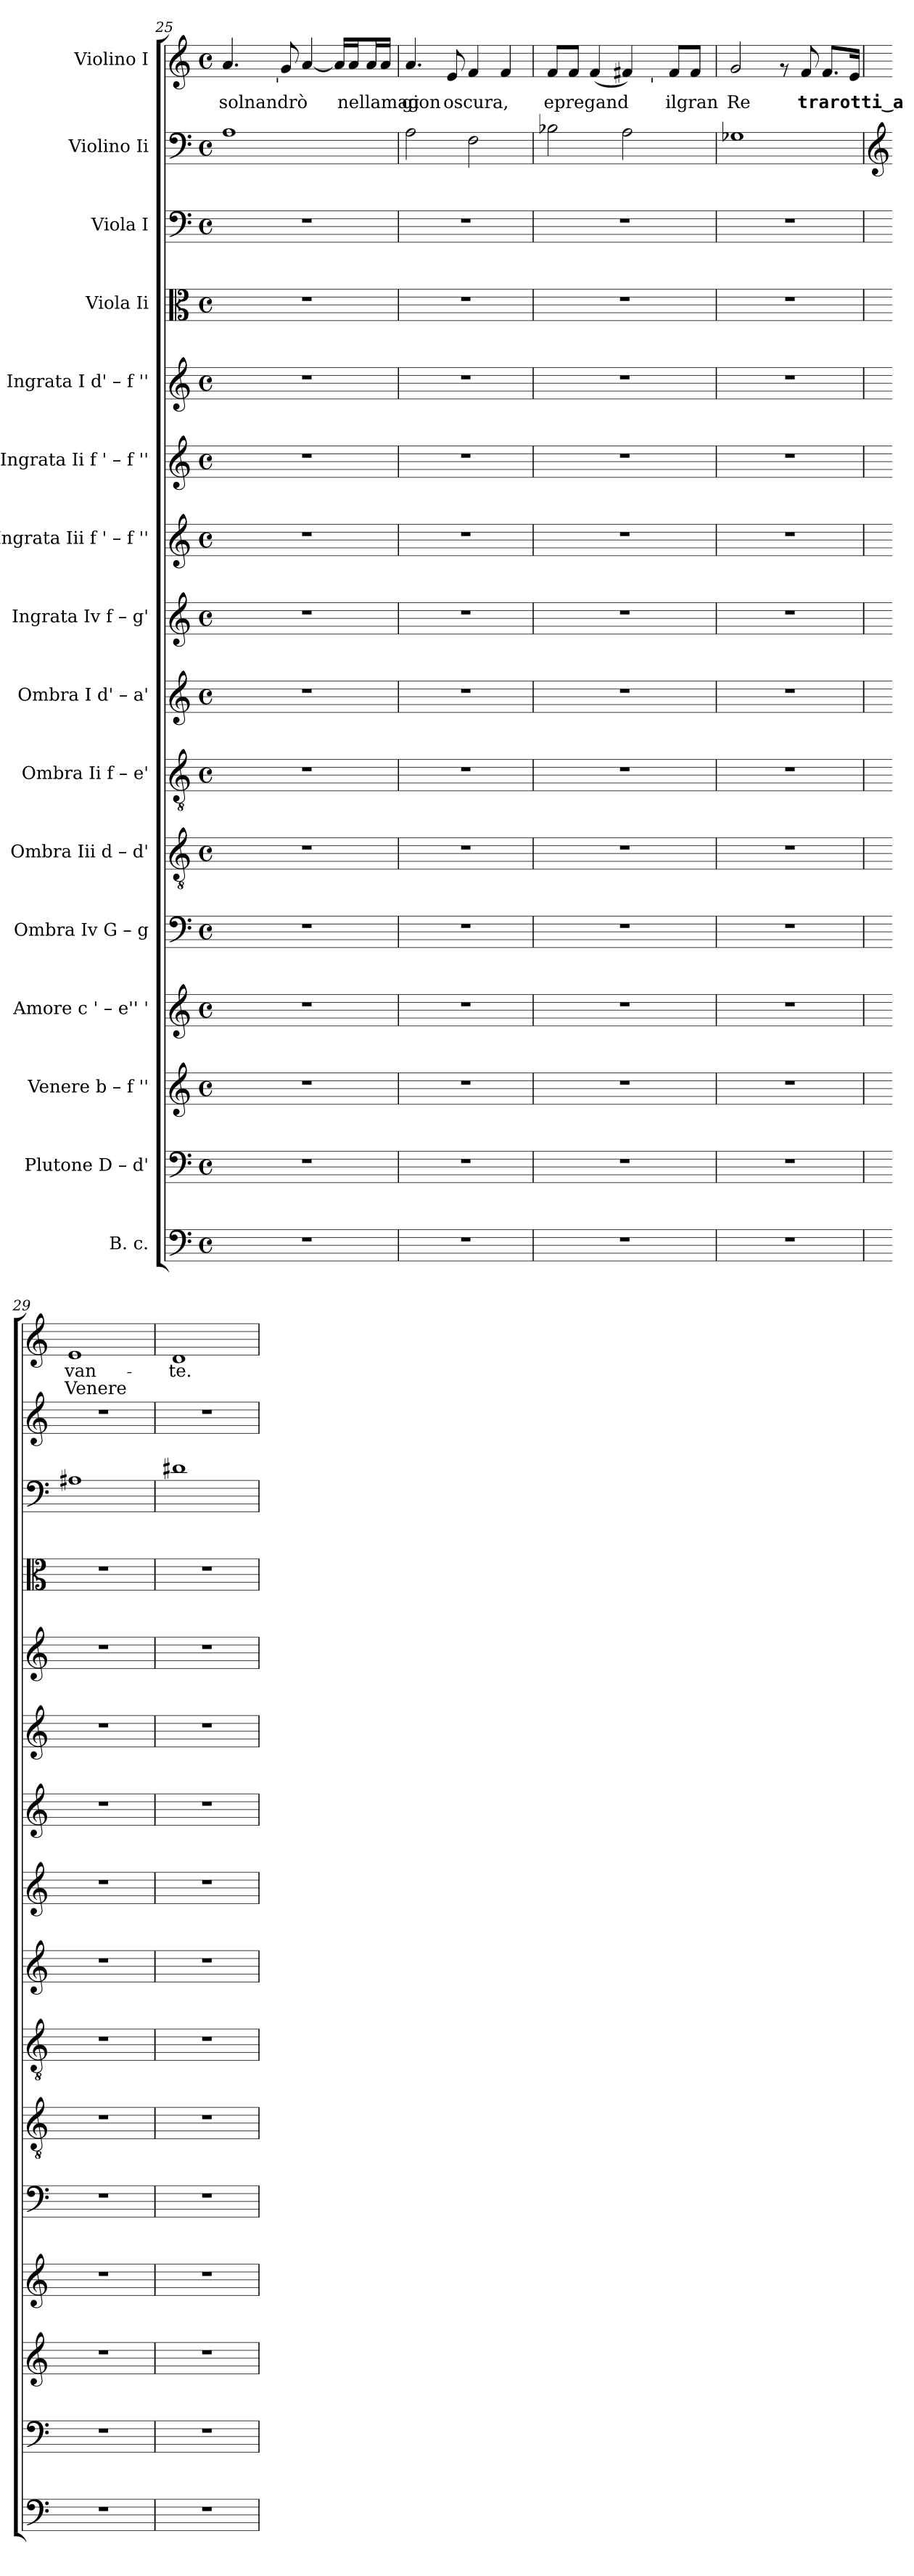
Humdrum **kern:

**kern	**kern	**kern	**kern	**kern	**kern	**kern	**kern	**kern	**kern	**kern	**kern	**kern	**kern	**kern	**kern	**text	**text
*part16	*part15	*part14	*part13	*part12	*part11	*part10	*part9	*part8	*part7	*part6	*part5	*part4	*part3	*part2	*part1	*part1	*part1
*staff16	*staff15	*staff14	*staff13	*staff12	*staff11	*staff10	*staff9	*staff8	*staff7	*staff6	*staff5	*staff4	*staff3	*staff2	*staff1	*staff1	*staff1
*I"B. c.	*I"Plutone  D – d'	*I"Venere  b – f ''	*I"Amore  c ' – e''  '	*I"Ombra Iv  G – g	*I"Ombra Iii  d – d'	*I"Ombra Ii  f – e'	*I"Ombra I  d' – a'	*I"Ingrata Iv  f – g'	*I"Ingrata Iii  f ' – f ''	*I"Ingrata Ii  f ' – f ''	*I"Ingrata I  d' – f ''	*I"Viola Ii	*I"Viola I	*I"Violino Ii	*I"Violino I	*	*
*clefF4	*clefF4	*clefG2	*clefG2	*clefF4	*clefGv2	*clefGv2	*clefG2	*clefG2	*clefG2	*clefG2	*clefG2	*clefC3	*clefF4	*clefF4	*clefG2	*	*
*k[]	*k[]	*k[]	*k[]	*k[]	*k[]	*k[]	*k[]	*k[]	*k[]	*k[]	*k[]	*k[]	*k[]	*k[]	*k[]	*	*
*C:	*C:	*C:	*C:	*C:	*C:	*C:	*C:	*C:	*C:	*C:	*C:	*C:	*C:	*C:	*C:	*	*
*M4/4	*M4/4	*M4/4	*M4/4	*M4/4	*M4/4	*M4/4	*M4/4	*M4/4	*M4/4	*M4/4	*M4/4	*M4/4	*M4/4	*M4/4	*M4/4	*	*
*met(c)	*met(c)	*met(c)	*met(c)	*met(c)	*met(c)	*met(c)	*met(c)	*met(c)	*met(c)	*met(c)	*met(c)	*met(c)	*met(c)	*met(c)	*met(c)	*	*
=25	=25	=25	=25	=25	=25	=25	=25	=25	=25	=25	=25	=25	=25	=25	=25	=25	=25
!	!	!	!	!	!	!	!	!	!	!	!	!	!	!	!	!LO:LY:b:cj	!
*	*	*	*	*	*	*	*	*	*	*	*	*	*	*	*^	*	*
1r	1r	1r	1r	1r	1r	1r	1r	1r	1r	1r	1r	1r	1r	1A	4.a/	4ryy	solnandrò	.
.	.	.	.	.	.	.	.	.	.	.	.	.	.	.	.	16..ryy	.	.
!	!	!	!	!	!	!	!	!	!	!	!	!	!	!	!	!LO:TX:b:t='	!	!
.	.	.	.	.	.	.	.	.	.	.	.	.	.	.	.	2ryy	.	.
!	!	!	!	!	!	!	!	!	!	!	!	!	!	!	!	!	!LO:LY:b:cj	!
.	.	.	.	.	.	.	.	.	.	.	.	.	.	.	8g/	.	.	.
!	!	!	!	!	!	!	!	!	!	!	!	!	!	!	!	!	!LO:LY:b:cj	!
.	.	.	.	.	.	.	.	.	.	.	.	.	.	.	[<4a/	.	.	.
!	!	!	!	!	!	!	!	!	!	!	!	!	!	!	!	!	!LO:LY:b:cj	!
.	.	.	.	.	.	.	.	.	.	.	.	.	.	.	16a/LL]	.	.	.
!	!	!	!	!	!	!	!	!	!	!	!	!	!	!	!	!	!LO:LY:b:cj	!
.	.	.	.	.	.	.	.	.	.	.	.	.	.	.	16a/J	.	nellamag-	.
.	.	.	.	.	.	.	.	.	.	.	.	.	.	.	.	8ryy	.	.
!	!	!	!	!	!	!	!	!	!	!	!	!	!	!	!	!	!LO:LY:b:cj	!
.	.	.	.	.	.	.	.	.	.	.	.	.	.	.	16a/L	.	--	.
!	!	!	!	!	!	!	!	!	!	!	!	!	!	!	!	!	!LO:LY:b:cj	!
.	.	.	.	.	.	.	.	.	.	.	.	.	.	.	16a/JJ	.	--	.
.	.	.	.	.	.	.	.	.	.	.	.	.	.	.	.	64ryy	.	.
=26	=26	=26	=26	=26	=26	=26	=26	=26	=26	=26	=26	=26	=26	=26	=26	=26	=26	=26
!	!	!	!	!	!	!	!	!	!	!	!	!	!	!	!	!	!LO:LY:b:cj	!
*	*	*	*	*	*	*	*	*	*	*	*	*	*	*	*v	*v	*	*
1r	1r	1r	1r	1r	1r	1r	1r	1r	1r	1r	1r	1r	1r	2A\	4.a/	-gion	.
!	!	!	!	!	!	!	!	!	!	!	!	!	!	!	!	!LO:LY:b:cj	!
.	.	.	.	.	.	.	.	.	.	.	.	.	.	.	8e/	oscura,	.
!	!	!	!	!	!	!	!	!	!	!	!	!	!	!	!	!LO:LY:b:cj	!
.	.	.	.	.	.	.	.	.	.	.	.	.	.	2F\	4f/	.	.
!	!	!	!	!	!	!	!	!	!	!	!	!	!	!	!	!LO:LY:b:cj	!
.	.	.	.	.	.	.	.	.	.	.	.	.	.	.	4f/	.	.
=27	=27	=27	=27	=27	=27	=27	=27	=27	=27	=27	=27	=27	=27	=27	=27	=27	=27
!	!	!	!	!	!	!	!	!	!	!	!	!	!	!	!	!LO:LY:b:cj	!
*	*	*	*	*	*	*	*	*	*	*	*	*	*	*	*^	*	*
1r	1r	1r	1r	1r	1r	1r	1r	1r	1r	1r	1r	1r	1r	2B-X\	8f/L	2ryy	epregand	.
!	!	!	!	!	!	!	!	!	!	!	!	!	!	!	!	!	!LO:LY:b:cj	!
.	.	.	.	.	.	.	.	.	.	.	.	.	.	.	8f/J	.	.	.
!	!	!	!	!	!	!	!	!	!	!	!	!	!	!	!	!	!LO:LY:b:cj	!
.	.	.	.	.	.	.	.	.	.	.	.	.	.	.	(<4f/	.	.	.
!	!	!	!	!	!	!	!	!	!	!	!	!	!	!	!	!	!LO:LY:b:cj	!
.	.	.	.	.	.	.	.	.	.	.	.	.	.	2A\	4f#X/)	8ryy	.	.
.	.	.	.	.	.	.	.	.	.	.	.	.	.	.	.	64ryy	.	.
!	!	!	!	!	!	!	!	!	!	!	!	!	!	!	!	!LO:TX:b:t='	!	!
.	.	.	.	.	.	.	.	.	.	.	.	.	.	.	.	4ryy	.	.
!	!	!	!	!	!	!	!	!	!	!	!	!	!	!	!	!	!LO:LY:b:cj	!
.	.	.	.	.	.	.	.	.	.	.	.	.	.	.	8f#/L	.	ilgran	.
!	!	!	!	!	!	!	!	!	!	!	!	!	!	!	!	!	!LO:LY:b:cj	!
.	.	.	.	.	.	.	.	.	.	.	.	.	.	.	8f#/J	.	.	.
.	.	.	.	.	.	.	.	.	.	.	.	.	.	.	.	16..ryy	.	.
=28	=28	=28	=28	=28	=28	=28	=28	=28	=28	=28	=28	=28	=28	=28	=28	=28	=28	=28
!	!	!	!	!	!	!	!	!	!	!	!	!	!	!	!	!	!LO:LY:b:cj	!
*	*	*	*	*	*	*	*	*	*	*	*	*	*	*	*v	*v	*	*
1r	1r	1r	1r	1r	1r	1r	1r	1r	1r	1r	1r	1r	1r	1G-	2g/	Re	.
.	.	.	.	.	.	.	.	.	.	.	.	.	.	.	8rf	.	.
!	!	!	!	!	!	!	!	!	!	!	!	!	!	!	!	!LO:LY:b:cj	!
.	.	.	.	.	.	.	.	.	.	.	.	.	.	.	8f/	trarotti‿a-	.
!	!	!	!	!	!	!	!	!	!	!	!	!	!	!	!	!LO:LY:b:cj	!
.	.	.	.	.	.	.	.	.	.	.	.	.	.	.	8.f/L	--	.
!	!	!	!	!	!	!	!	!	!	!	!	!	!	!	!	!LO:LY:b:cj	!
.	.	.	.	.	.	.	.	.	.	.	.	.	.	.	16e/Jk	--	.
!!LO:PB:g=z
=29	=29	=29	=29	=29	=29	=29	=29	=29	=29	=29	=29	=29	=29	=29	=29	=29	=29
*	*	*	*	*	*	*	*	*	*	*	*	*	*	*clefG2	*	*	*
!	!	!	!	!	!	!	!	!	!	!	!	!	!	!	!	!LO:LY:b:cj	!LO:LY:b:cj
1r	1r	1r	1r	1r	1r	1r	1r	1r	1r	1r	1r	1r	1A#	1r	1e	-van-	-Venere
=30	=30	=30	=30	=30	=30	=30	=30	=30	=30	=30	=30	=30	=30	=30	=30	=30	=30
!	!	!	!	!	!	!	!	!	!	!	!	!	!	!	!	!LO:LY:b:cj	!
1r	1r	1r	1r	1r	1r	1r	1r	1r	1r	1r	1r	1r	1d#	1r	1d	te.	.
=	=	=	=	=	=	=	=	=	=	=	=	=	=	=	=	=	=
*-	*-	*-	*-	*-	*-	*-	*-	*-	*-	*-	*-	*-	*-	*-	*-	*-	*-
